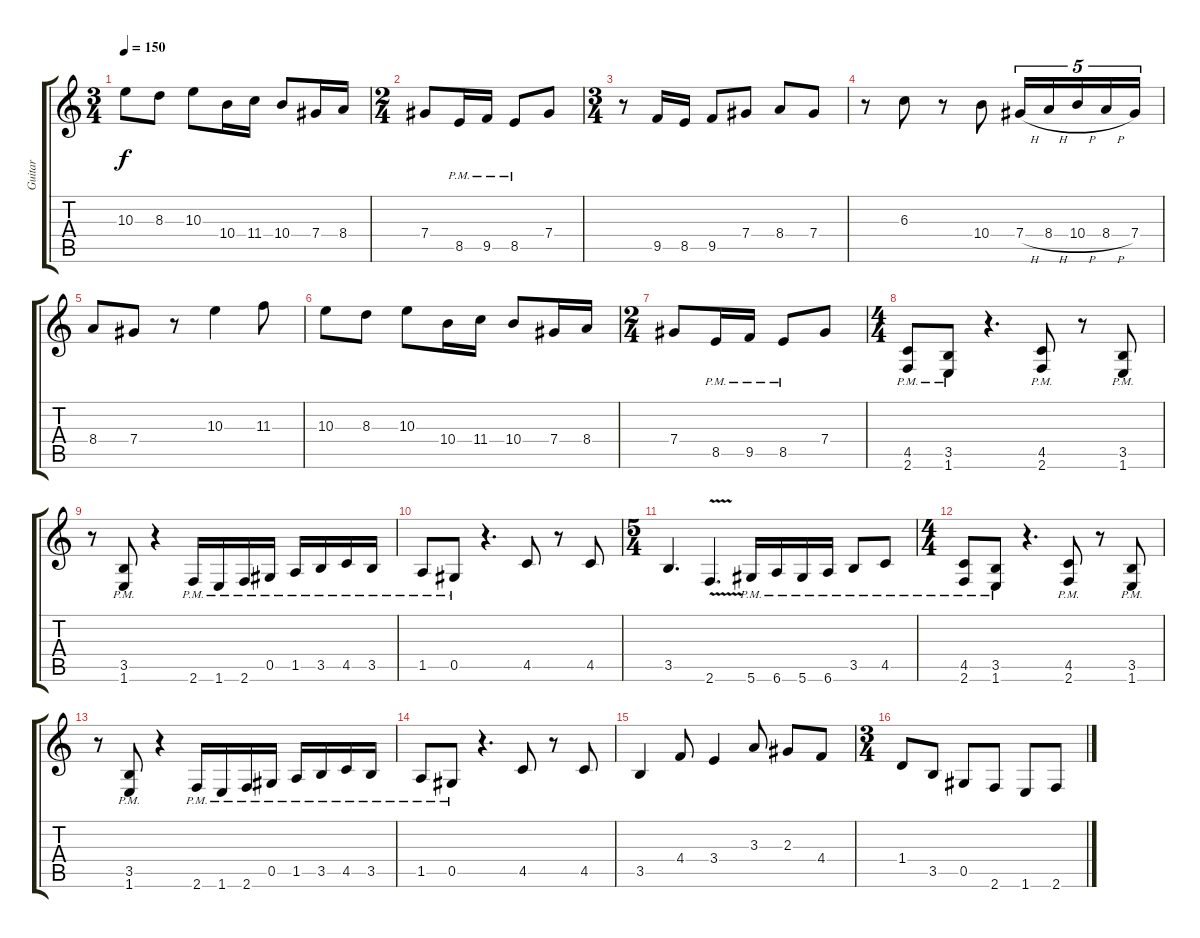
\track ("Guitar" "Guitar") {instrument overdrivenguitar}
\staff {score tabs}
\tuning (Eb4 Bb3 Gb3 Db3 Ab2 Eb2) {hide}
\ts (3 4)
\tempo 150
\clef g2
\ks c
10.3.8{dy f} 8.3.8 10.3.8 10.4.16 11.4.16 10.4.8 7.4.16 8.4.16 |
\ts (2 4)
7.4.8 8.5{pm}.16 9.5{pm}.16 8.5{pm}.8 7.4.8 |
\ts (3 4)
r.8 9.5.16 8.5.16 9.5.8 7.4.8 8.4.8 7.4.8 |
r.8 6.3.8 r.8 10.4.8 7.4{h}.16{tu (5 4)} 8.4{h}.16{tu (5 4)} 10.4{h}.16{tu (5 4)} 8.4{h}.16{tu (5 4)} 7.4.16{tu (5 4)} |
8.4.8 7.4.8 r.8 10.3.4 11.3.8 |
10.3.8 8.3.8 10.3.8 10.4.16 11.4.16 10.4.8 7.4.16 8.4.16 |
\ts (2 4)
7.4.8 8.5{pm}.16 9.5{pm}.16 8.5{pm}.8 7.4.8 |
\ts (4 4)
(4.5{pm} 2.6{pm}).8 (3.5{pm} 1.6{pm}).8 r.4{d} (4.5{pm} 2.6{pm}).8 r.8 (3.5{pm} 1.6{pm}).8 |
r.8 (3.5{pm} 1.6{pm}).8 r.4 2.6{pm}.16 1.6{pm}.16 2.6{pm}.16 0.5{pm}.16 1.5{pm}.16 3.5{pm}.16 4.5{pm}.16 3.5{pm}.16 |
1.5{pm}.8 0.5{pm}.8 r.4{d} 4.5.8 r.8 4.5.8 |
\ts (5 4)
3.5.4{d} 2.6{v}.4{d} 5.6{pm}.16 6.6{pm}.16 5.6{pm}.16 6.6{pm}.16 3.5{pm}.8 4.5{pm}.8 |
\ts (4 4)
(4.5{pm} 2.6{pm}).8 (3.5{pm} 1.6{pm}).8 r.4{d} (4.5{pm} 2.6{pm}).8 r.8 (3.5{pm} 1.6{pm}).8 |
r.8 (3.5{pm} 1.6{pm}).8 r.4 2.6{pm}.16 1.6{pm}.16 2.6{pm}.16 0.5{pm}.16 1.5{pm}.16 3.5{pm}.16 4.5{pm}.16 3.5{pm}.16 |
1.5{pm}.8 0.5{pm}.8 r.4{d} 4.5.8 r.8 4.5.8 |
3.5.4 4.4.8 3.4.4 3.3.8 2.3.8 4.4.8 |
\ts (3 4)
1.4.8 3.5.8 0.5.8 2.6.8 1.6.8 2.6.8
